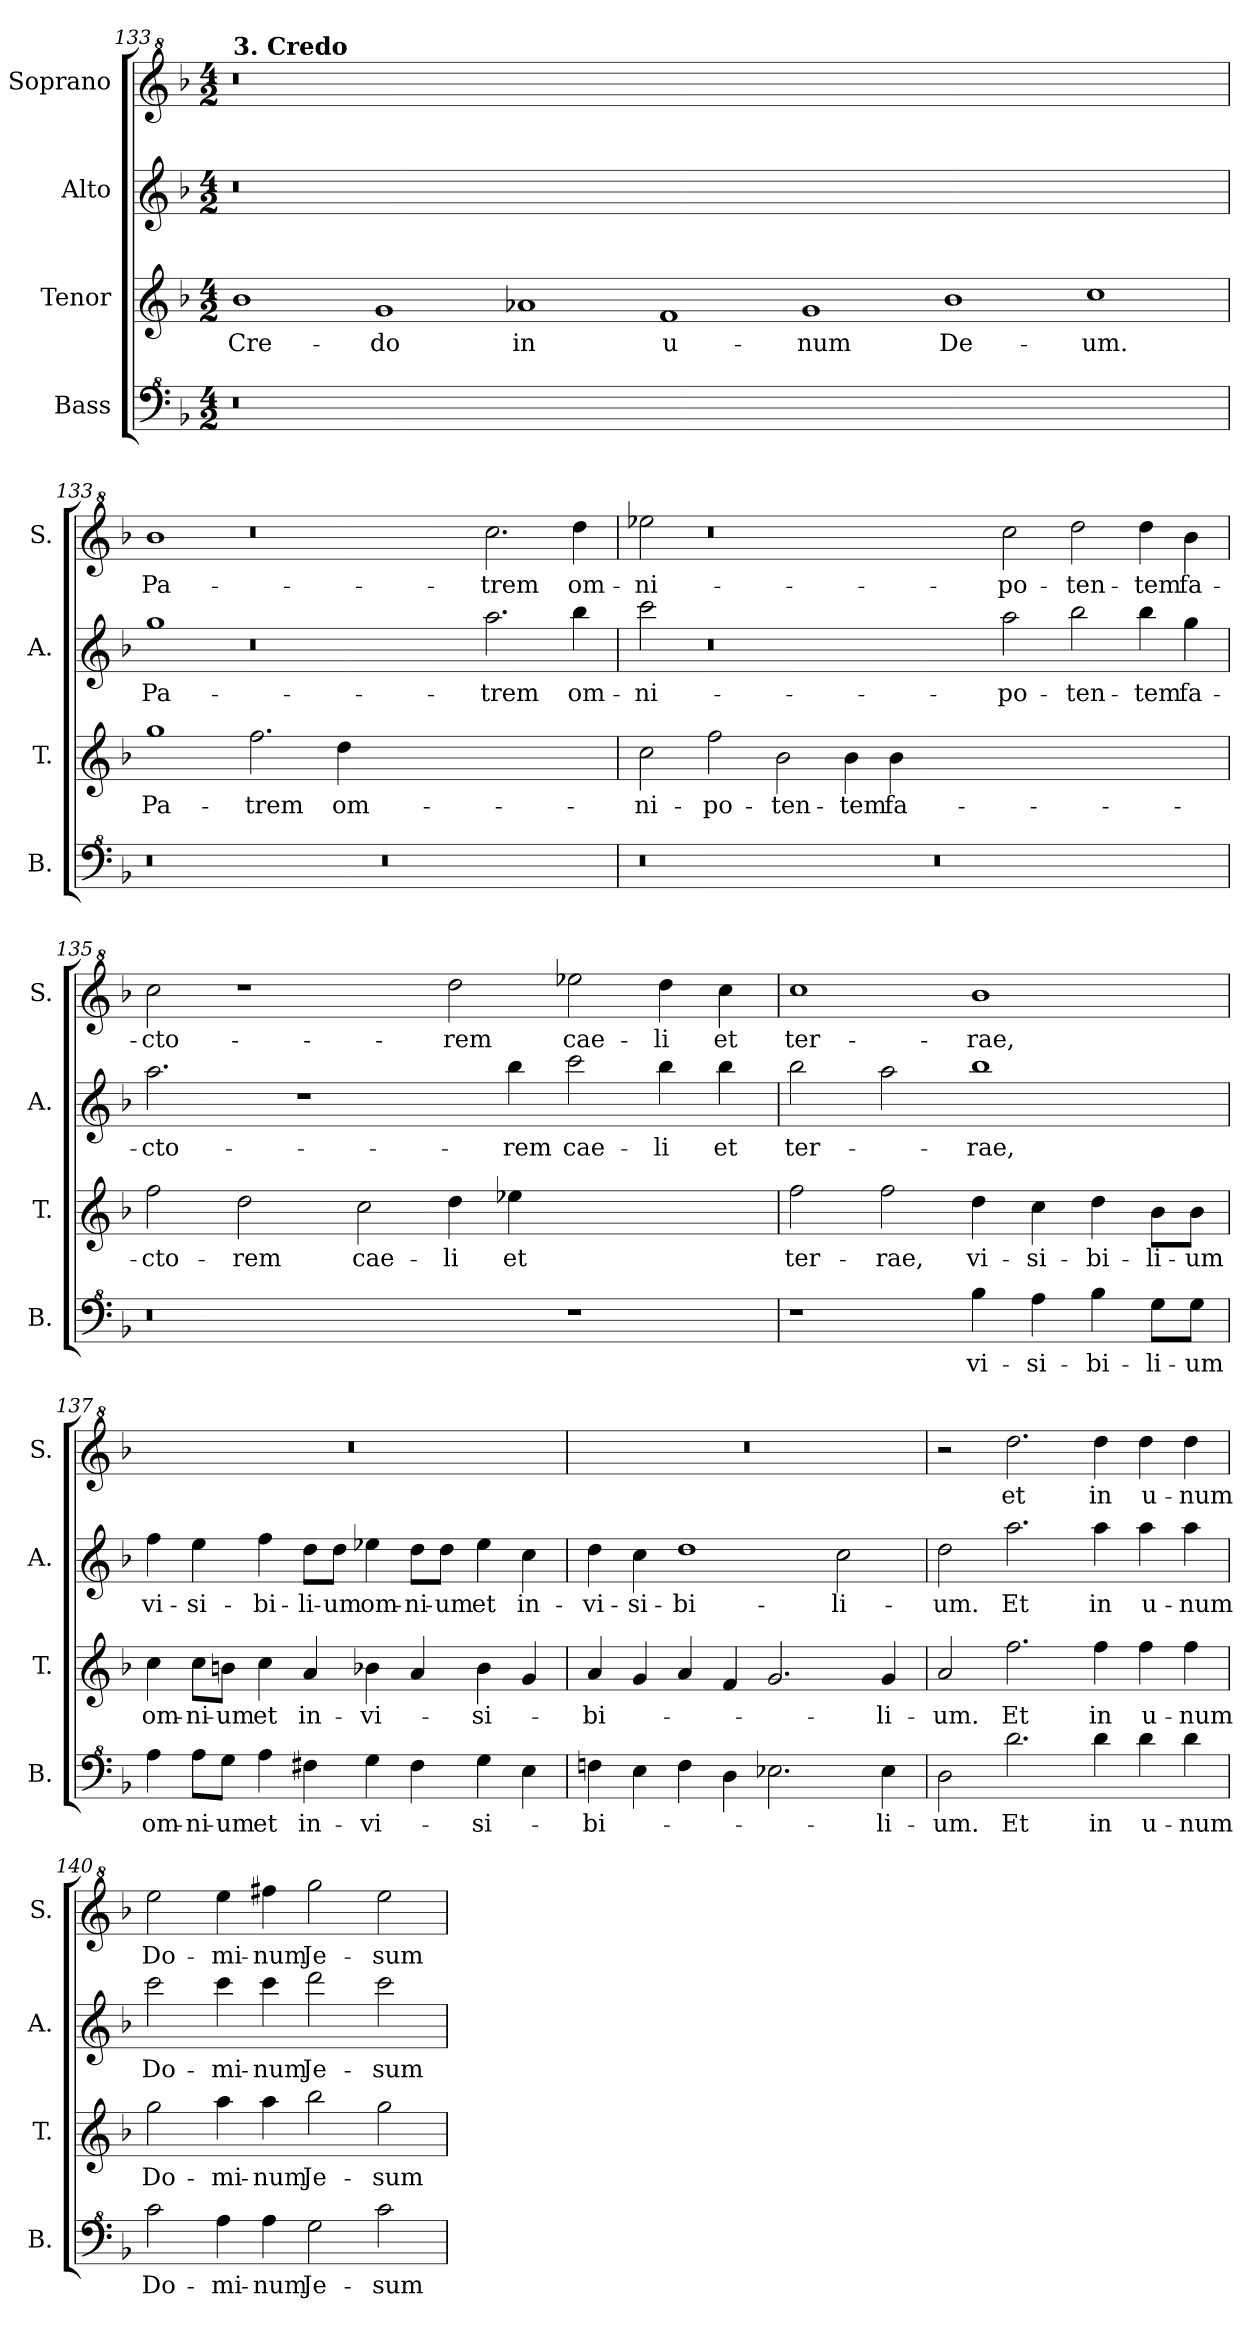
**kern	**text	**kern	**text	**kern	**text	**kern	**text
*part4	*part4	*part3	*part3	*part2	*part2	*part1	*part1
*staff4	*staff4	*staff3	*staff3	*staff2	*staff2	*staff1	*staff1
*I"Bass	*	*I"Tenor	*	*I"Alto	*	*I"Soprano	*
*I'B.	*	*I'T.	*	*I'A.	*	*I'S.	*
!!LO:LB:g=z
*clefF^4	*	*clefG2	*	*clefG2	*	*clefG^2	*
*k[b-]	*	*k[b-]	*	*k[b-]	*	*k[b-]	*
*M4/2	*	*M4/2	*	*M4/2	*	*M4/2	*
=133X3	=133X3	=133X3	=133X3	=133X3	=133X3	=133X3	=133X3
!	!	!	!	!	!	!LO:TX:a:B:t=3. Credo	!
!	!	!	!LO:LY:b	!	!	!	!
0r	.	1b-	Cre-	0r	.	0r	.
!	!	!	!LO:LY:b	!	!	!	!
.	.	1g	-do	.	.	.	.
!	!	!	!LO:LY:b	!	!	!	!
00ryy	.	1a-X	in	00ryy	.	00ryy	.
!	!	!	!LO:LY:b	!	!	!	!
.	.	1f	u-	.	.	.	.
!	!	!	!LO:LY:b	!	!	!	!
.	.	1g	-num	.	.	.	.
!	!	!	!LO:LY:b	!	!	!	!
.	.	1b-	De-	.	.	.	.
!	!	!	!LO:LY:b	!	!	!	!
1ryy	.	1cc	-um.	1ryy	.	1ryy	.
=133X4	=133X4	=133X4	=133X4	=133X4	=133X4	=133X4	=133X4
!	!	!	!LO:LY:b	!	!LO:LY:b	!	!LO:LY:b
0r	.	1gg	Pa-	1gg	Pa-	1bb-	Pa-
!	!	!	!LO:LY:b	!	!	!	!
.	.	2.ff\	-trem	0r	.	0r	.
!	!	!	!LO:LY:b	!	!	!	!
.	.	4dd\	om-	.	.	.	.
0r	.	0ryy	.	.	.	.	.
!	!	!	!	!	!LO:LY:b	!	!LO:LY:b
.	.	.	.	2.aa\	-trem	2.ccc\	-trem
!	!	!	!	!	!LO:LY:b	!	!LO:LY:b
.	.	.	.	4bb-\	om-	4ddd\	om-
=134	=134	=134	=134	=134	=134	=134	=134
!	!	!	!LO:LY:b	!	!LO:LY:b	!	!LO:LY:b
0r	.	2cc\	-ni-	2ccc\	-ni-	2eee-X\	-ni-
!	!	!	!LO:LY:b	!	!	!	!
.	.	2ff\	-po-	0r	.	0r	.
!	!	!	!LO:LY:b	!	!	!	!
.	.	2b-\	-ten-	.	.	.	.
!	!	!	!LO:LY:b	!	!	!	!
.	.	4b-\	-tem	.	.	.	.
!	!	!	!LO:LY:b	!	!	!	!
.	.	4b-\	fa-	.	.	.	.
0r	.	0ryy	.	.	.	.	.
!	!	!	!	!	!LO:LY:b	!	!LO:LY:b
.	.	.	.	2aa\	-po-	2ccc\	-po-
!	!	!	!	!	!LO:LY:b	!	!LO:LY:b
.	.	.	.	2bb-\	-ten-	2ddd\	-ten-
!	!	!	!	!	!LO:LY:b	!	!LO:LY:b
.	.	.	.	4bb-\	-tem	4ddd\	-tem
!	!	!	!	!	!LO:LY:b	!	!LO:LY:b
.	.	.	.	4gg\	fa-	4bb-\	fa-
=135	=135	=135	=135	=135	=135	=135	=135
!	!	!	!LO:LY:b	!	!LO:LY:b	!	!LO:LY:b
0r	.	2ff\	-cto-	2.aa\	-cto-	2ccc\	-cto-
!	!	!	!LO:LY:b	!	!	!	!
.	.	2dd\	-rem	.	.	1r	.
.	.	.	.	1r	.	.	.
!	!	!	!LO:LY:b	!	!	!	!
.	.	2cc\	cae-	.	.	.	.
!	!	!	!LO:LY:b	!	!	!	!LO:LY:b
.	.	4dd\	-li	.	.	2ddd\	-rem
!	!	!	!LO:LY:b	!	!LO:LY:b	!	!
.	.	4ee-X\	et	4bb-\	-rem	.	.
!	!	!	!	!	!LO:LY:b	!	!LO:LY:b
1r	.	1ryy	.	2ccc\	cae-	2eee-X\	cae-
!	!	!	!	!	!LO:LY:b	!	!LO:LY:b
.	.	.	.	4bb-\	-li	4ddd\	-li
!	!	!	!	!	!LO:LY:b	!	!LO:LY:b
.	.	.	.	4bb-\	et	4ccc\	et
=136	=136	=136	=136	=136	=136	=136	=136
!	!	!	!LO:LY:b	!	!LO:LY:b	!	!LO:LY:b
1r	.	2ff\	ter-	2bb-\	ter-	1ccc	ter-
!	!	!	!LO:LY:b	!	!	!	!
.	.	2ff\	-rae,	2aa\	.	.	.
!	!LO:LY:b	!	!LO:LY:b	!	!LO:LY:b	!	!LO:LY:b
4b-\	vi-	4dd\	vi-	1bb-	-rae,	1bb-	-rae,
!	!LO:LY:b	!	!LO:LY:b	!	!	!	!
4a\	-si-	4cc\	-si-	.	.	.	.
!	!LO:LY:b	!	!LO:LY:b	!	!	!	!
4b-\	-bi-	4dd\	-bi-	.	.	.	.
!	!LO:LY:b	!	!LO:LY:b	!	!	!	!
8g\L	-li-	8b-\L	-li-	.	.	.	.
!	!LO:LY:b	!	!LO:LY:b	!	!	!	!
8g\J	-um	8b-\J	-um	.	.	.	.
=137	=137	=137	=137	=137	=137	=137	=137
!	!LO:LY:b	!	!LO:LY:b	!	!LO:LY:b	!	!
4a\	om-	4cc\	om-	4ff\	vi-	0r	.
!	!LO:LY:b	!	!LO:LY:b	!	!LO:LY:b	!	!
8a\L	-ni-	8cc\L	-ni-	4ee\	-si-	.	.
!	!LO:LY:b	!	!LO:LY:b	!	!	!	!
8g\J	-um	8bn\J	-um	.	.	.	.
!	!LO:LY:b	!	!LO:LY:b	!	!LO:LY:b	!	!
4a\	et	4cc\	et	4ff\	-bi-	.	.
!	!LO:LY:b	!	!LO:LY:b	!	!LO:LY:b	!	!
4f#X\	in-	4a/	in-	8dd\L	-li-	.	.
!	!	!	!	!	!LO:LY:b	!	!
.	.	.	.	8dd\J	-um	.	.
!	!LO:LY:b	!	!LO:LY:b	!	!LO:LY:b	!	!
4g\	-vi-	4b-X\	-vi-	4ee-X\	om-	.	.
!	!	!	!	!	!LO:LY:b	!	!
4f#\	.	4a/	.	8dd\L	-ni-	.	.
!	!	!	!	!	!LO:LY:b	!	!
.	.	.	.	8dd\J	-um	.	.
!	!LO:LY:b	!	!LO:LY:b	!	!LO:LY:b	!	!
4g\	-si-	4b-\	-si-	4ee-\	et	.	.
!	!	!	!	!	!LO:LY:b	!	!
4e\	.	4g/	.	4cc\	in-	.	.
=138	=138	=138	=138	=138	=138	=138	=138
!	!LO:LY:b	!	!LO:LY:b	!	!LO:LY:b	!	!
4fni\	-bi-	4a/	-bi-	4dd\	-vi-	0r	.
!	!	!	!	!	!LO:LY:b	!	!
4e\	.	4g/	.	4cc\	-si-	.	.
!	!	!	!	!	!LO:LY:b	!	!
4f\	.	4a/	.	1dd	-bi-	.	.
4d\	.	4f/	.	.	.	.	.
2.e-X\	.	2.g/	.	.	.	.	.
!	!	!	!	!	!LO:LY:b	!	!
.	.	.	.	2cc\	-li-	.	.
!	!LO:LY:b	!	!LO:LY:b	!	!	!	!
4e-\	-li-	4g/	-li-	.	.	.	.
=139	=139	=139	=139	=139	=139	=139	=139
!	!LO:LY:b	!	!LO:LY:b	!	!LO:LY:b	!	!
2d\	-um.	2a/	-um.	2dd\	-um.	2r	.
!	!LO:LY:b	!	!LO:LY:b	!	!LO:LY:b	!	!LO:LY:b
2.dd\	Et	2.ff\	Et	2.aa\	Et	2.ddd\	et
!	!LO:LY:b	!	!LO:LY:b	!	!LO:LY:b	!	!LO:LY:b
4dd\	in	4ff\	in	4aa\	in	4ddd\	in
!	!LO:LY:b	!	!LO:LY:b	!	!LO:LY:b	!	!LO:LY:b
4dd\	u-	4ff\	u-	4aa\	u-	4ddd\	u-
!	!LO:LY:b	!	!LO:LY:b	!	!LO:LY:b	!	!LO:LY:b
4dd\	-num	4ff\	-num	4aa\	-num	4ddd\	-num
!!LO:LB:g=z
=140	=140	=140	=140	=140	=140	=140	=140
!	!LO:LY:b	!	!LO:LY:b	!	!LO:LY:b	!	!LO:LY:b
2cc\	Do-	2gg\	Do-	2ccc\	Do-	2eee\	Do-
!	!LO:LY:b	!	!LO:LY:b	!	!LO:LY:b	!	!LO:LY:b
4a\	-mi-	4aa\	-mi-	4ccc\	-mi-	4eee\	-mi-
!	!LO:LY:b	!	!LO:LY:b	!	!LO:LY:b	!	!LO:LY:b
4a\	-num	4aa\	-num	4ccc\	-num	4fff#X\	-num
!	!LO:LY:b	!	!LO:LY:b	!	!LO:LY:b	!	!LO:LY:b
2g\	Je-	2bb-\	Je-	2ddd\	Je-	2ggg\	Je-
!	!LO:LY:b	!	!LO:LY:b	!	!LO:LY:b	!	!LO:LY:b
2cc\	-sum	2gg\	-sum	2ccc\	-sum	2eee\	-sum
=	=	=	=	=	=	=	=
*-	*-	*-	*-	*-	*-	*-	*-
